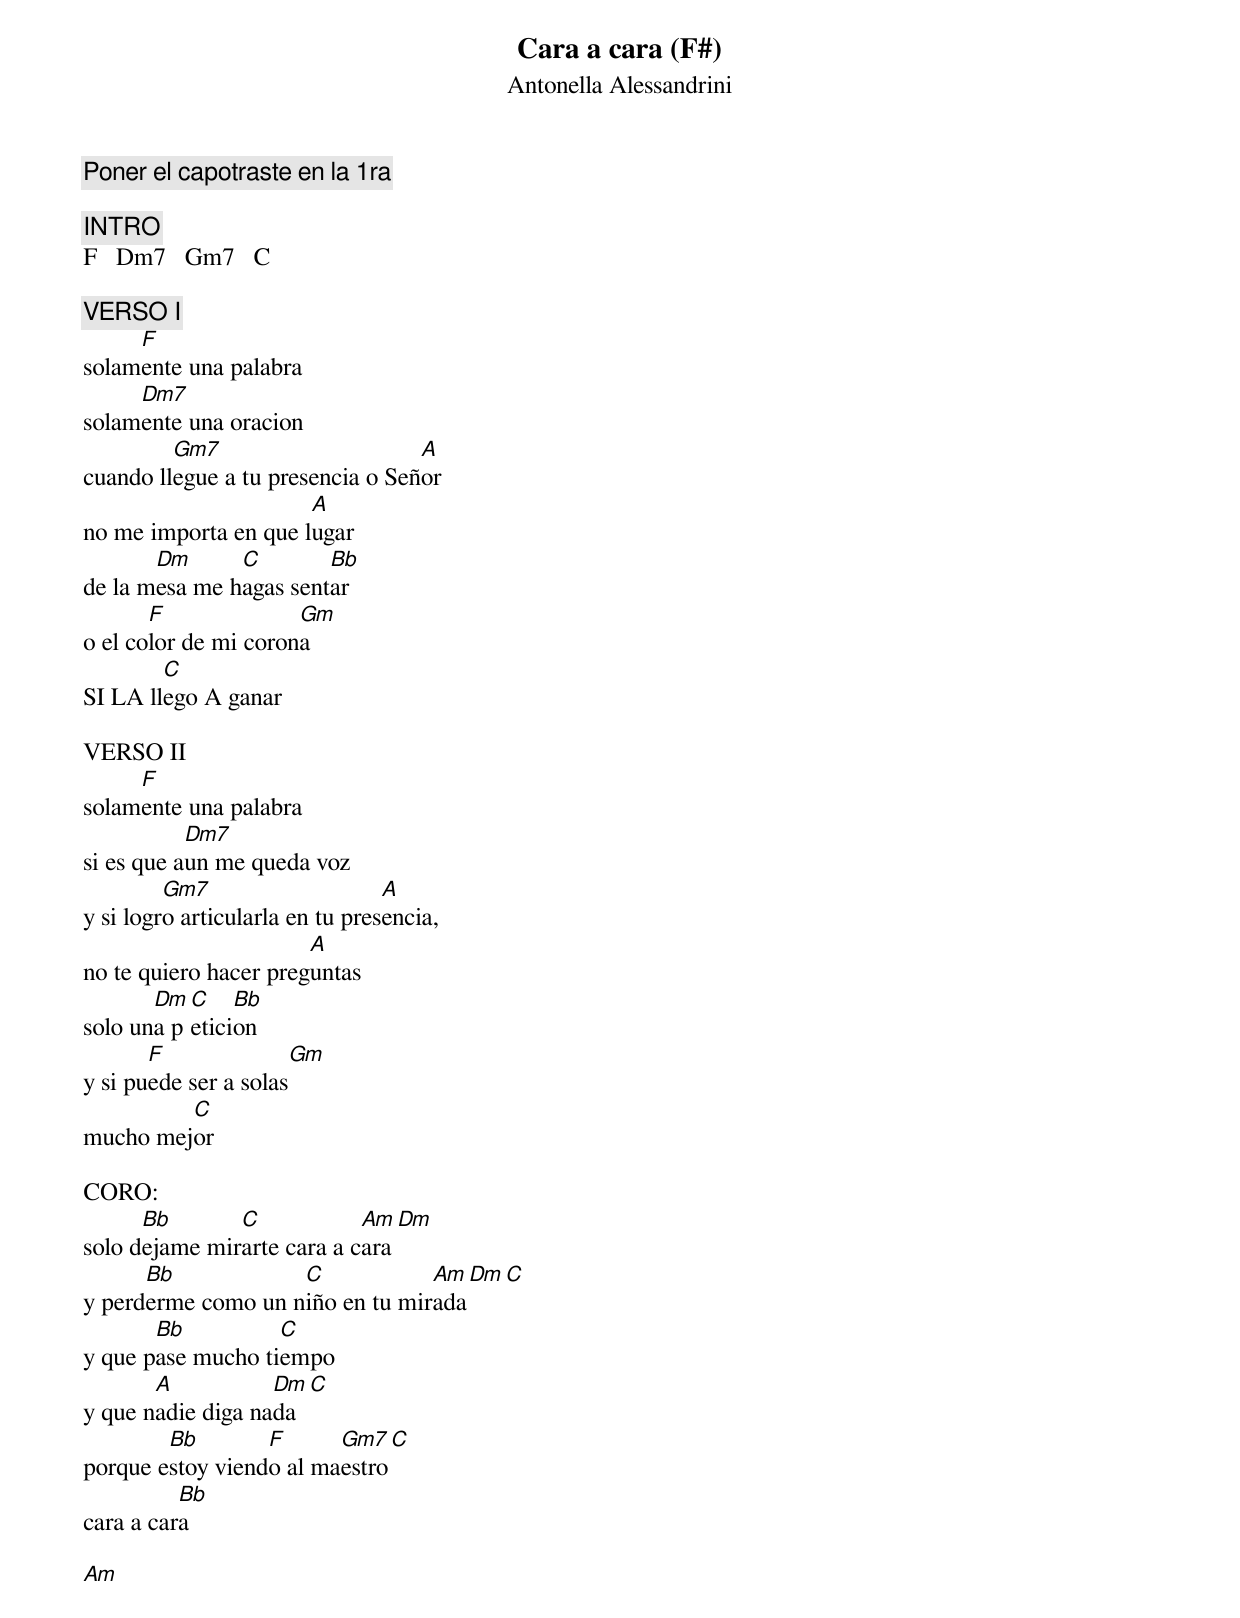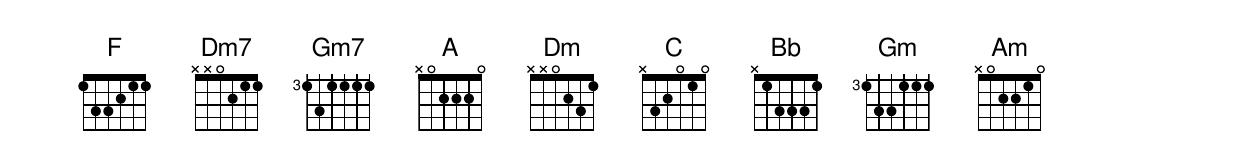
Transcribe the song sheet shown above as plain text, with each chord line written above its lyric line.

Cara a cara (F#)
Antonella Alessandrini
Poner el capotraste en la 1ra

INTRO
F   Dm7   Gm7   C

VERSO I
     F
solamente una palabra
     Dm7
solamente una oracion
         Gm7                      A
cuando llegue a tu presencia o Señor
                      A
no me importa en que lugar
       Dm      C        Bb
de la mesa me hagas sentar
       F              Gm
o el color de mi corona
        C
SI LA llego A ganar

VERSO II
     F
solamente una palabra
           Dm7
si es que aun me queda voz
         Gm7                     A
y si logro articularla en tu presencia,
                       A
no te quiero hacer preguntas
       Dm C    Bb
solo una peticion
       F              Gm
y si puede ser a solas
         C
mucho mejor

CORO:
      Bb       C            Am Dm
solo dejame mirarte cara a cara
      Bb            C            Am Dm C
y perderme como un niño en tu mirada
       Bb          C
y que pase mucho tiempo
       A           Dm C
y que nadie diga nada
        Bb        F      Gm7   C
porque estoy viendo al maestro
          Bb
cara a cara

Am
